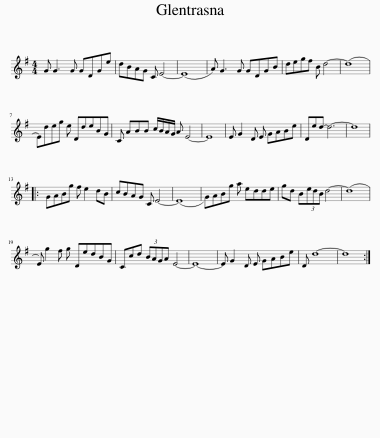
X:1
L:1/8
M:4/4
I:linebreak $
K:G
V:1 treble
V:1
 G G3 G GDGe | dBAG C E4- | (E8 | A) G3 G GDGB | degf B d4- | %5
 (d8 |$ E)deg e DdeBG | C ABB c/B/A/G/ A E4- | E8 | E G2 D E GABe | %10
 Ded- d6- | d8 |:$ GABg f e2 dB | cBAG C E4- | (E8 | %15
 G)ABg a edde | gd B(3edB d4- | (d8 |$ E) g2 f g DedBG | Ccd (3BAGA E4- | %20
 E8- | E G2 D E GABe | D d8- | d8 :| %24
